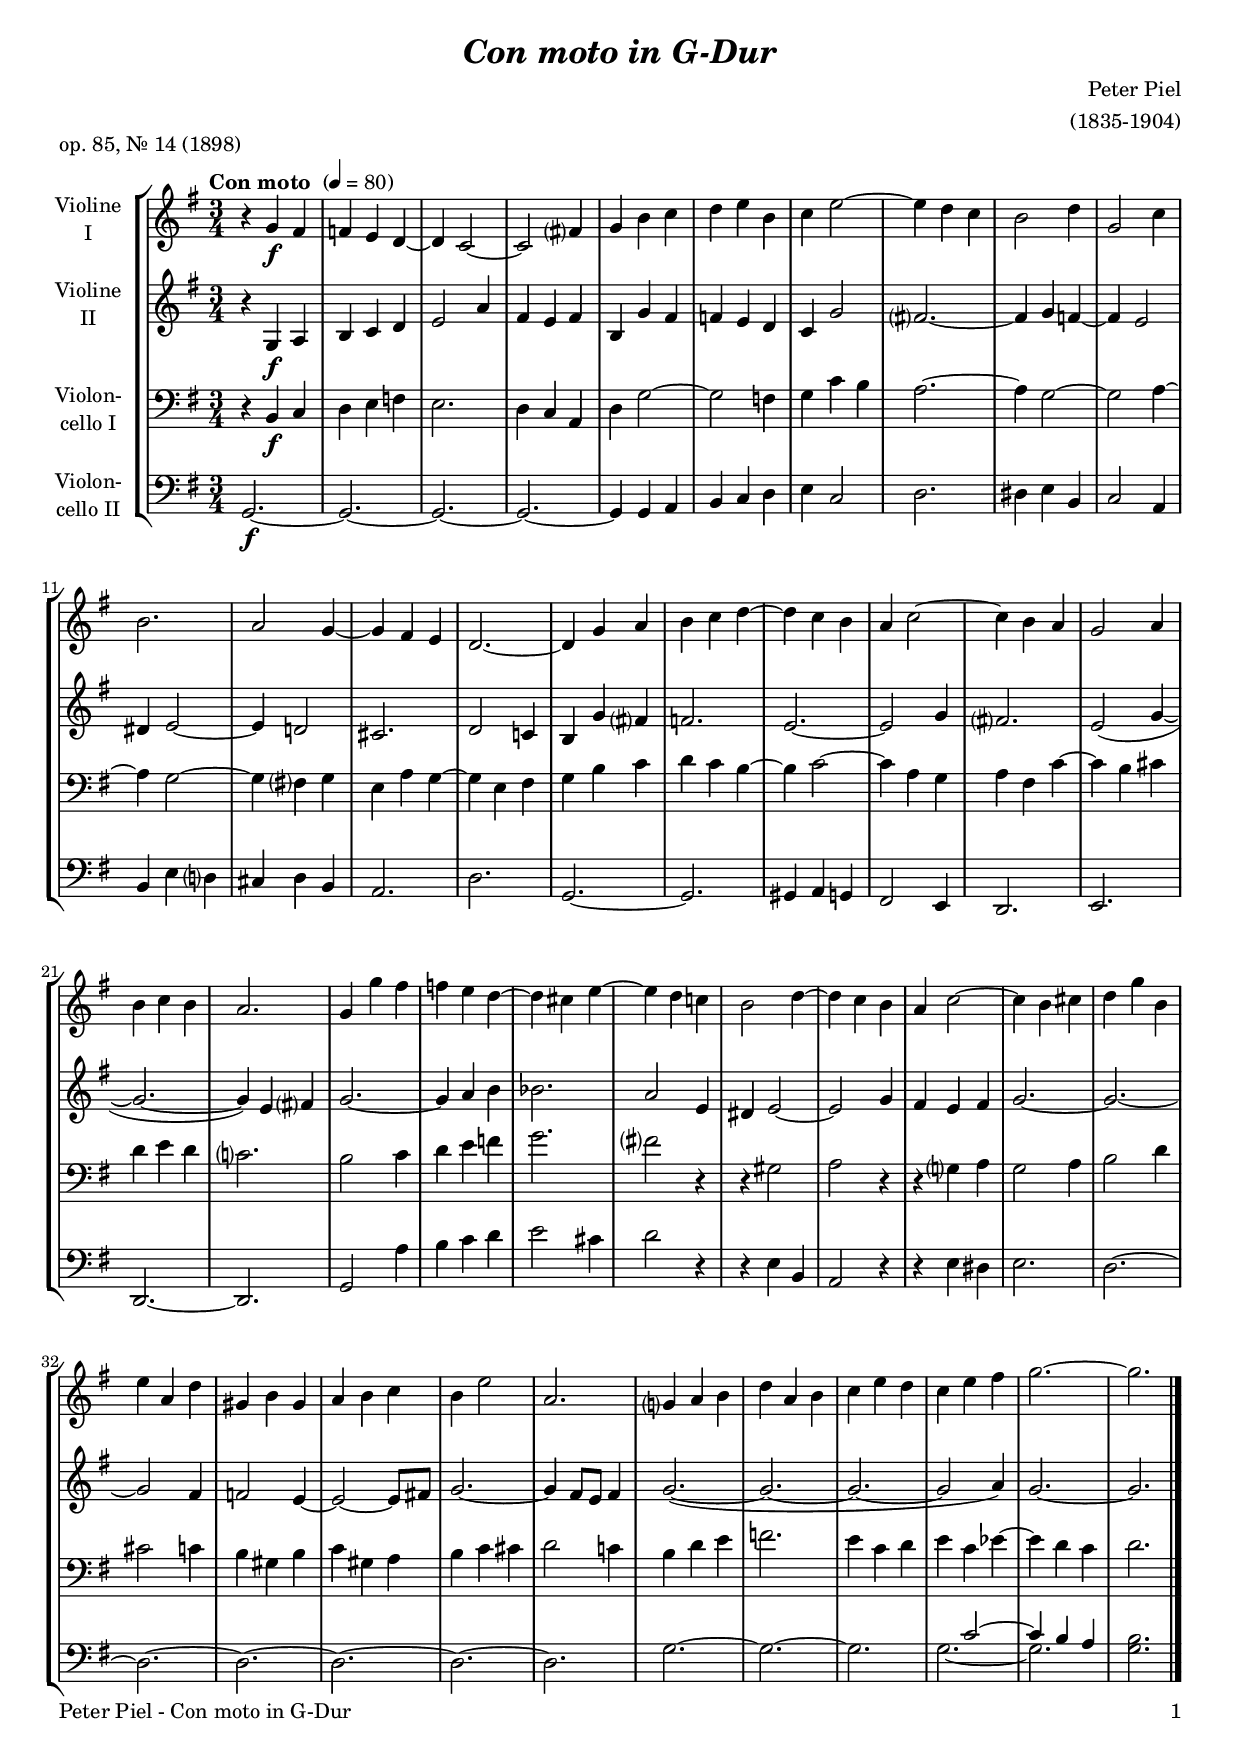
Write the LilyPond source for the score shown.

\version "2.22.0"
\include "deutsch.ly"
  
#(set-global-staff-size 18)

\header {
  title     = \markup \bold \italic "Con moto in G-Dur"
  composer  = "Peter Piel"
  arranger  = "(1835-1904)"
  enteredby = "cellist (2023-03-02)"
  piece     = "op. 85, Nr. 14 (1898)"
}

voiceconsts = {
  \key g \major
  \time 3/4
  \clef "treble"
%  \numericTimeSignature
  \compressEmptyMeasures
  % Set default beaming for all staves
%  \set Timing.beamExceptions = #'()
%  \set Timing.baseMoment     = #(ly:make-moment 1 4)
%  \set Timing.beatStructure  = #'(1 1 1)
  \tempo "Con moto " 4=80
}

mifl = "flute"
mivl = "violin"
miba = "cello"
mipz = "pizzicato strings"

atem = \mark \markup \box \italic "a tempo"
piul = \mark \markup \box \italic "più lento"
prit = \mark \markup \box \italic "poco rit."

va = \relative c'' {
  \voiceconsts

  r4 g\f fis
  f e d~
  d c2~
  c fis?4
  g h c
  d e h
  c e2~
  e4 d c

  h2 d4
  g,2 c4
  h2.
  a2 g4~
  g fis e
  d2.~
  d4 g a
  h c d~

  d c h
  a c2~
  c4 h a
  g2 a4
  h c h
  a2.
  g4 g' fis
  f e d~
  d cis e~

  e d c!
  h2 d4~
  d c h
  a c2~
  c4 h cis
  d g h,
  e a, d
  gis, h gis

  a h c
  h e2
  a,2.
  g?4 a h
  d a h
  c e d
  c e fis
  g2.~
  g \bar "|."
}

vb = \relative c' {
  \voiceconsts

  r4 g\f a
  h c d
  e2 a4
  fis e fis
  h, g' fis
  f e d
  c g'2
  fis?2.~

  fis4 g f~
  f e2
  dis4 e2~
  e4 d!2
  cis2.
  d2 c!4
  h g' fis?
  f2.

  e~
  e2 g4
  fis?2.
  e2( g4~
  g2.~
  g4) e fis?
  g2.~
  g4 a h
  b2.

  a2 e4
  dis e2~
  e g4
  fis e fis
  g2.~
  g~
  g2 fis4
  f2 e4~

  e2~ e8 fis!
  g2.~
  g4 fis8 e fis4
  g2.(~
  g~
  g~
  g2 a4)
  g2.~
  g \bar "|."
}

vc = \relative c {
  \voiceconsts
  \clef "bass"

  r4 h\f c
  d e f
  e2.
  d4 c a
  d g2~
  g f4
  g c h
  a2.~

  a4 g2~
  g a4~
  a g2~
  g4 fis? g
  e a g~
  g e fis
  g h c
  d c h~

  h c2~
  c4 a g
  a fis c'~
  c h cis
  d e d
  c?2.
  h2 c4
  d e f
  g2.

  fis?2 r4
  r gis,2
  a r4
  r g? a
  g2 a4
  h2 d4
  cis2 c4
  h gis h

  c gis a
  h c cis
  d2 c!4
  h d e
  f2.
  e4 c d
  e c es~
  es d c
  d2. \bar "|."
}

vd = \relative c {
  \voiceconsts
  \clef "bass"

  g2.~\f
  g~
  g~
  g~
  g4 g a
  h c d
  e c2
  d2.

  dis4 e h
  c2 a4
  h e d?
  cis d h
  a2.
  d
  g,~
  g

  gis4 a g
  fis2 e4
  d2.
  e
  d~
  d
  g2 a'4
  h c d
  e2
  cis4

  d2 r4
  r e, h
  a2 r4
  r e' dis
  e2.
  d~
  d~
  d~

  d~
  d~
  d
  g2.~
  g~
  g
  << {
    s4 c2~
    c4 h a
  } \\ {
    g2.~
    g
  } >>
  <g h> \bar "|."
}


music = \new StaffGroup <<
      \new Staff {
	\set Staff.midiInstrument = \mivl
	\set Staff.instrumentName = \markup \center-column { "Violine" "I" }
	\transpose g g { \va }
      }

      \new Staff {
	\set Staff.midiInstrument = \mivl
	\set Staff.instrumentName = \markup \center-column { "Violine" "II" }
	\transpose g g { \vb }
      }

      \new Staff {
	\set Staff.midiInstrument = \miba
	\set Staff.instrumentName = \markup \center-column { "Violon-" "cello I" }
	\transpose g g { \vc }
      }

      \new Staff {
	\set Staff.midiInstrument = \miba
	\set Staff.instrumentName = \markup \center-column { "Violon-" "cello II" }
	\transpose g g { \vd }
      }
>>
\book {
   \paper {
    print-page-number = ##t
    print-first-page-number = ##t
    ragged-last-bottom = ##f
    oddHeaderMarkup = \markup \null
    evenHeaderMarkup = \markup \null
    oddFooterMarkup = \markup {
      \fill-line {
        \on-the-fly #print-page-number-check-first
        "Peter Piel - Con moto in G-Dur" \fromproperty #'page:page-number-string
      }
    }
    evenFooterMarkup = \oddFooterMarkup
  } \score {
    \music
    \layout {}
  }

  \score {
    \unfoldRepeats \music

    \midi {
      \context {
        \Score
      }
    }
  }
}